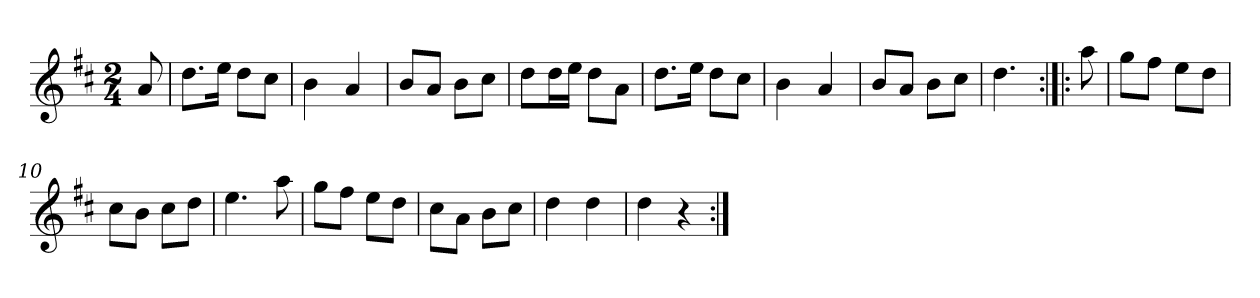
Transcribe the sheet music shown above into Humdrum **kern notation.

**kern
*part1
*staff1
*clefG2
*k[f#c#]
*D:
*M2/4
*MM120
=
8a
=1
8.dd\L
16ee\Jk
8dd\L
8cc#\J
=2
4b
4a
=3
8b/L
8a/J
8b\L
8cc#\J
=4
8dd\L
16dd\L
16ee\JJ
8dd\L
8a\J
=5
8.dd\L
16ee\Jk
8dd\L
8cc#\J
=6
4b
4a
=7
8b/L
8a/J
8b\L
8cc#\J
=8
4.dd
=:|!|:
8aa
=9
8gg\L
8ff#\J
8ee\L
8dd\J
=10
8cc#\L
8b\J
8cc#\L
8dd\J
=11
4.ee
8aa
=12
8gg\L
8ff#\J
8ee\L
8dd\J
=13
8cc#\L
8a\J
8b\L
8cc#\J
=14
4dd
4dd
=15
4dd
4r
=:|!
*-
